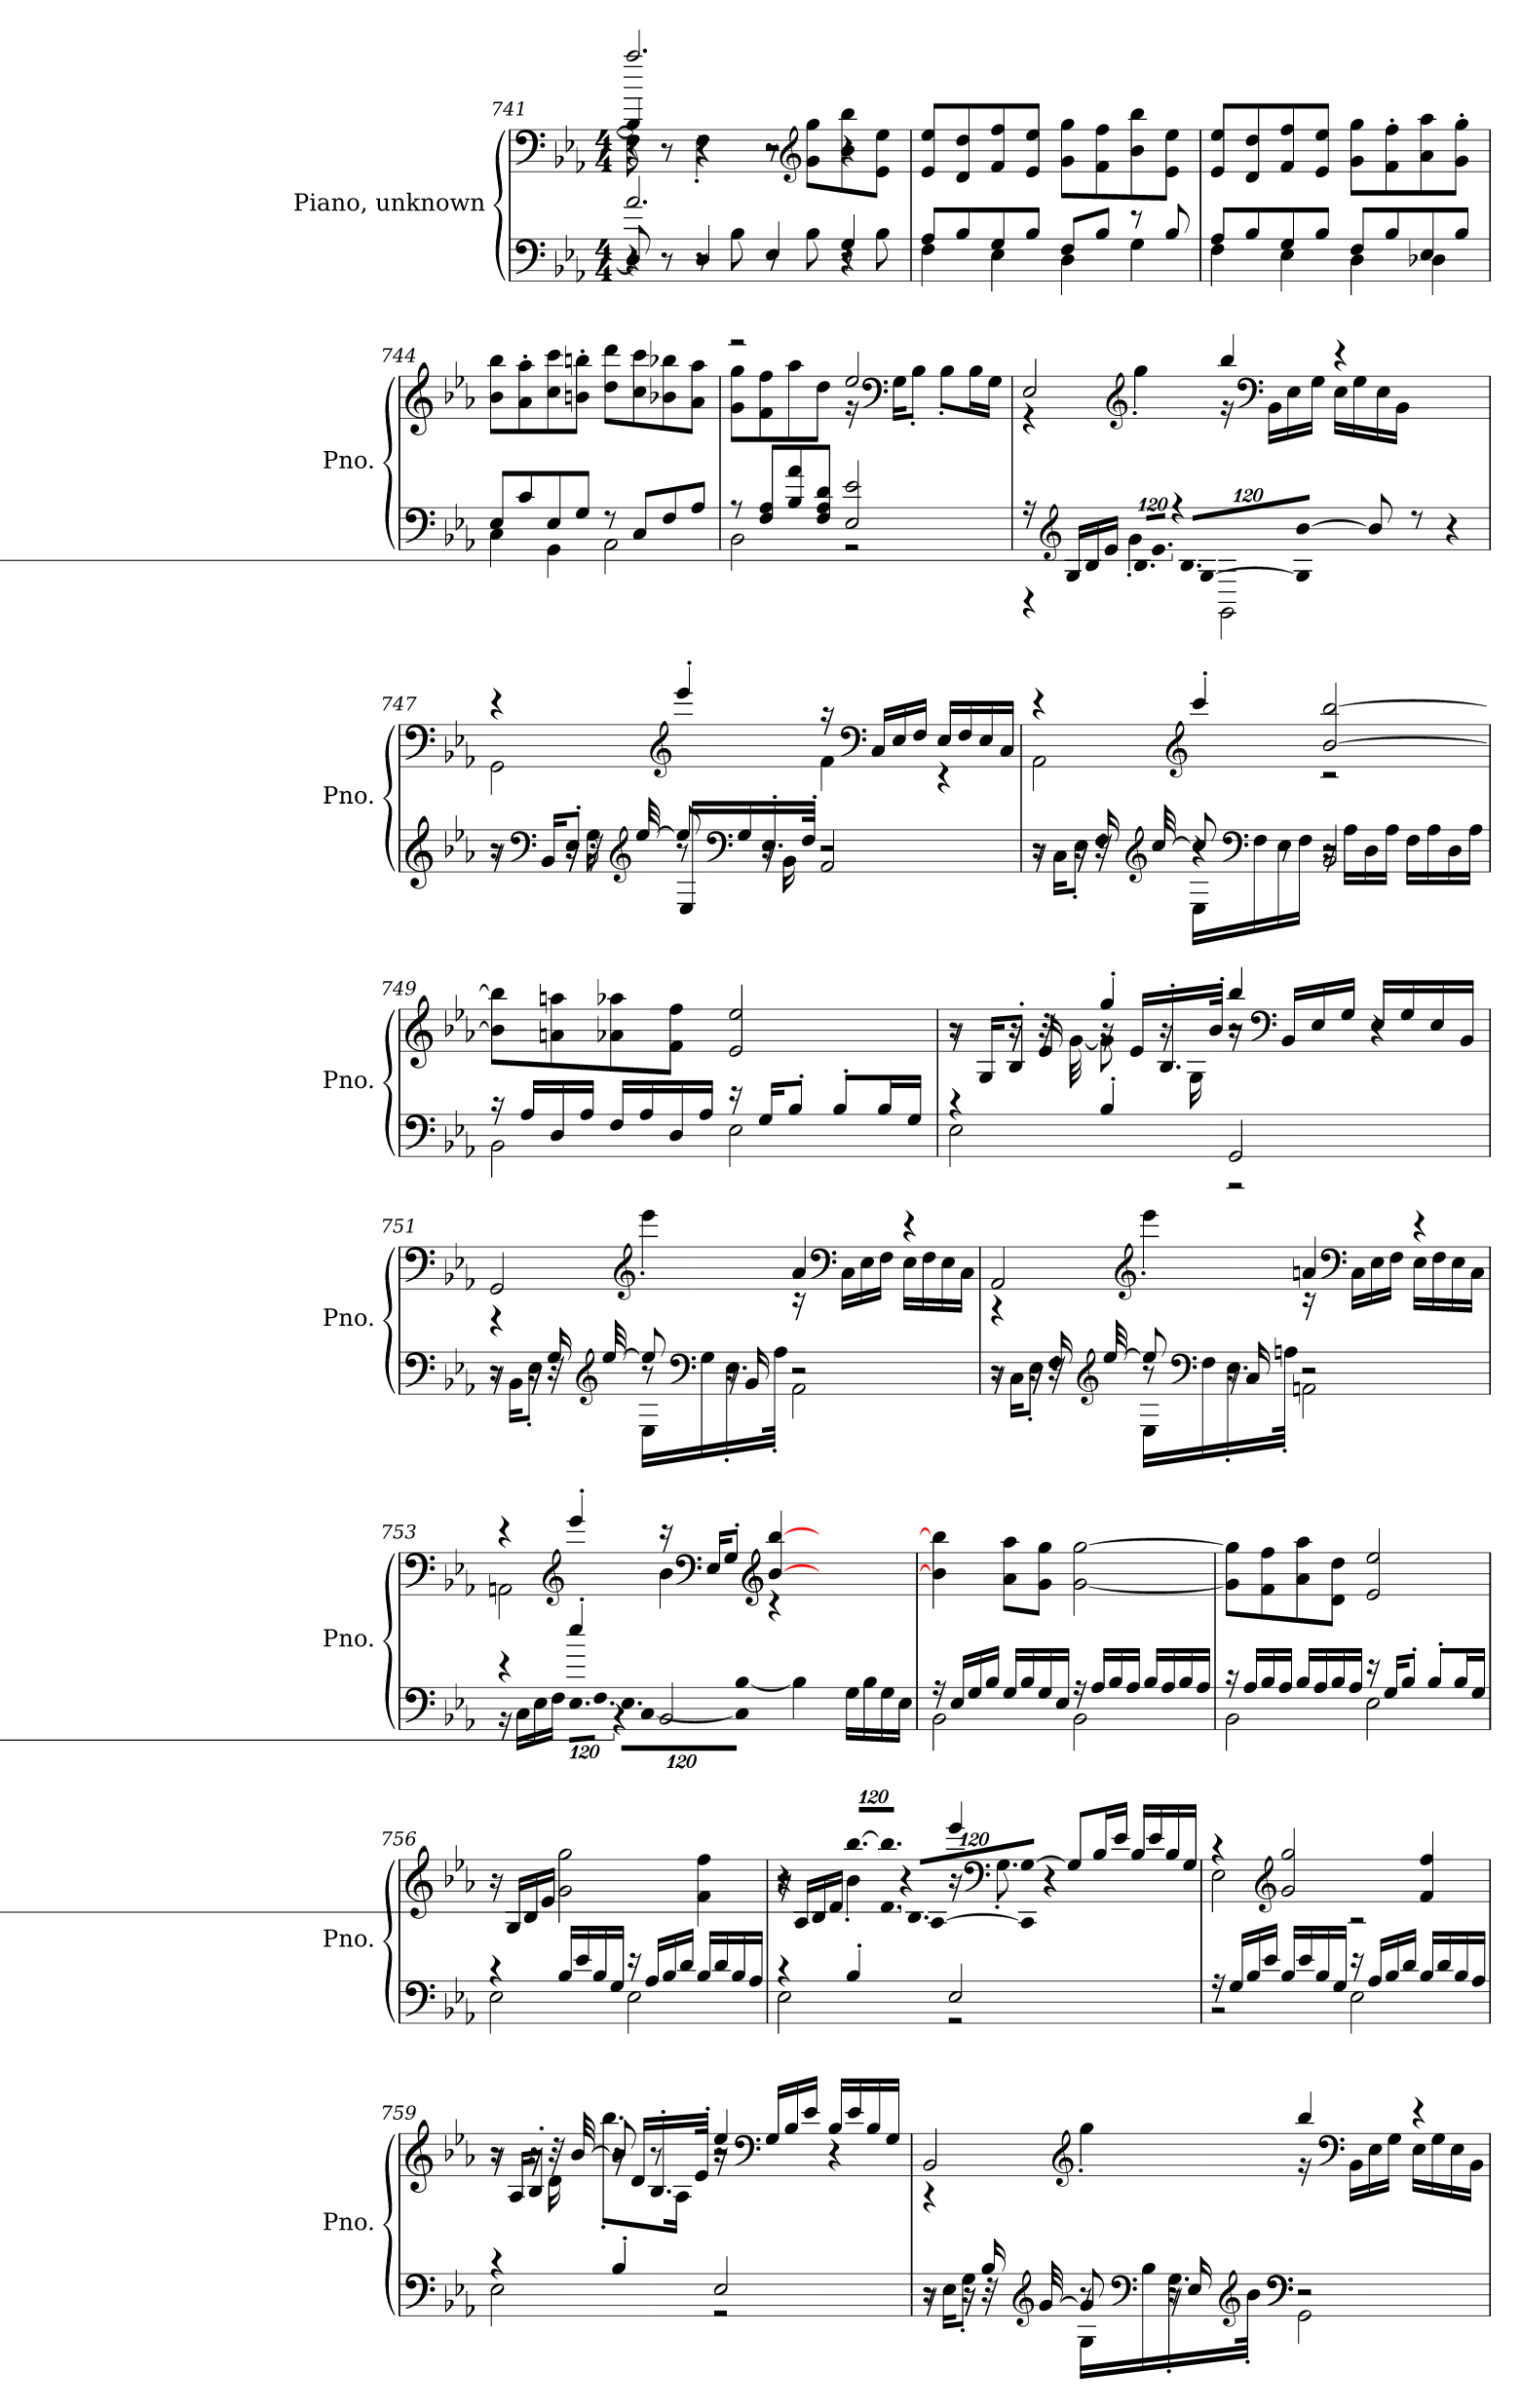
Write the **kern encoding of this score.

**kern	**kern
*part1	*part1
*staff2	*staff1
*I"Piano, unknown	*
*I'Pno.	*
*clefF4	*clefF4
*k[b-e-a-]	*k[b-e-a-]
*M4/4	*M4/4
=741	=741
*^	*^
*	*^	*	*^
*	*	*	*	*	*^
2.a-/	4r	8D/]	2.aa-/	4r	4B/]	8F\]
.	.	8r	.	.	.	8r
.	8r	4D/	.	4F'\	4r	4r
.	8B-\	.	.	.	.	.
.	8r	4E-/	.	8r	2r	2r
*	*	*	*clefG2	*	*	*
.	8B-\	.	.	8g\ 8gg\L	.	.
4r	8r	4G/	4r	8b-\ 8bb-\	.	.
.	8B-\	.	.	8e-\ 8ee-\J	.	.
*	*v	*v	*	*	*	*
*	*	*v	*v	*v	*v
!!LO:LB:g=z
=742	=742	=742
8A-/L	4F\	8e-/ 8ee-/L
8B-/	.	8d/ 8dd/
8G/	4E-\	8f/ 8ff/
8B-/J	.	8e-/ 8ee-/J
8F/L	4D\	8g\ 8gg\L
8B-/J	.	8f\ 8ff\
8r	4G\	8b-\ 8bb-\
8B-/	.	8e-\ 8ee-\J
=743	=743	=743
8A-/L	4F\	8e-/ 8ee-/L
8B-/	.	8d/ 8dd/
8G/	4E-\	8f/ 8ff/
8B-/J	.	8e-/ 8ee-/J
8F/L	4D\	8g\ 8gg\L
8B-/	.	8f\' 8ff\'
8E-/	4D-X\	8a-\ 8aa-\
8B-/J	.	8g\' 8gg\'J
=744	=744	=744
8E-/L	4C\	8b-\ 8bb-\L
8c/	.	8a-\' 8aa-\'
8E-/	4GG\	8cc\ 8ccc\
8G/J	.	8bn\' 8bbn\'J
8r	2AA-\	8dd\ 8ddd\L
8C/L	.	8cc\ 8ccc\
8F/	.	8b-X\ 8bb-X\
8A-/J	.	8a-\ 8aa-\J
=745	=745	=745
*	*	*^
8r	2BB-\	2r	8g\ 8gg\L
8F/ 8A-/L	.	.	8f\ 8ff\
8B-/ 8a-/	.	.	8aa-\
8F/ 8A-/ 8d/J	.	.	8dd\J
2E-/ 2e-/	2r	2ee-/	16r
*	*	*clefF4	*
.	.	.	16G\KL
.	.	.	8B-'\J
.	.	.	8B-'\L
.	.	.	16B-\L
.	.	.	16G\JJ
!!LO:PB:g=z	!!
=746	=746	=746	=746
16r	4r	2E-/	4r
*clefG2	*	*	*
16G/LL	.	.	.
16B-/	.	.	.
16e-/JJ	.	.	.
*	*	*clefG2	*
!LO:N:vis=32.	!	!	!
1920%103B-/LLL	4g'\	.	4gg'\
!LO:N:vis=32.	!	!	!
1920%103e-/JJJ	.	.	.
!LO:N:vis=64	!	!	!
960%17r	.	.	.
!LO:N:vis=32.	!	!	!
1920%103B-/LLL	.	.	.
!LO:N:vis=32	!	!	!
[640%23G/	.	.	.
!LO:N:vis=32	!	!	!
640%23G/] [640%23b-/JJJ	.	.	.
.	2GG\	4bb-/	16r
8b-/]	.	.	.
*	*	*clefF4	*
.	.	.	16BB-\LL
.	.	.	16E-\
8r	.	.	.
.	.	.	16G\JJ
.	.	4r	16E-\LL
4r	.	.	.
.	.	.	16G\
.	.	.	16E-\
.	.	.	16BB-\JJ
.	1920ryy	1920ryy	1920ryy
!!LO:LB:g=z	!!
=747	=747	=747	=747
*	*^	*	*
8r	8r	16r	4r	2GG\
*clefF4	*	*	*	*
.	.	16BB-/KL	.	.
16r	16r	8E-'/J	.	.
32r	16G\	.	.	.
*clefG2	*	*	*	*
[32ee-/	.	.	.	.
*	*	*	*clefG2	*
8ee-/]	8r	16E-/LL	4eee-'/	.
*clefF4	*	*	*	*
.	.	16G/	.	.
8r	16r	16.E-'/	.	.
.	16BB-\	.	.	.
.	.	32F'/JJk	.	.
2r	2r	2AA-/	16r	4f\
*	*	*	*clefF4	*
.	.	.	16C/LL	.
.	.	.	16E-/	.
.	.	.	16F/JJ	.
.	.	.	16E-/LL	4r
.	.	.	16F/	.
.	.	.	16E-/	.
.	.	.	16C/JJ	.
!!LO:LB:g=z	!!
=748	=748	=748	=748	=748
8r	16r	8r	4r	2AA-\
.	16C\KL	.	.	.
16r	8E-'\J	16r	.	.
32r	.	16F/	.	.
*clefG2	*	*	*	*
[32cc/	.	.	.	.
*	*	*	*clefG2	*
8cc/]	16E-\LL	4r	4ccc'/	.
*clefF4	*	*	*	*
.	16F\	.	.	.
8r	16E-\	.	.	.
.	16F\JJ	.	.	.
2r	16r	2BB-/	[2b-/ [2bb-/	2r
.	16A-\LL	.	.	.
.	16D\	.	.	.
.	16A-\JJ	.	.	.
.	16F\LL	.	.	.
.	16A-\	.	.	.
.	16D\	.	.	.
.	16A-\JJ	.	.	.
*	*v	*v	*	*
*	*	*v	*v
=749	=749	=749
16r	2BB-\	8b-\] 8bb-\]L
16A-/LL	.	.
16D/	.	8an\ 8aan\
16A-/JJ	.	.
16F/LL	.	8a-X\ 8aa-X\
16A-/	.	.
16D/	.	8f\ 8ff\J
16A-/JJ	.	.
16r	2E-\	2e-/ 2ee-/
16G/KL	.	.
8B-'/J	.	.
8B-'/L	.	.
16B-/L	.	.
16G/JJ	.	.
!!LO:LB:g=z
=750	=750	=750
*	*	*^
*	*	*	*^
4r	2E-\	8r	8r	16r
.	.	.	.	16G/KL
.	.	16r	16r	8B-'/J
.	.	16e-/	32r	.
.	.	.	[32g\	.
4B-'/	.	4gg'/	8g\]	16r
.	.	.	.	16e-/LL
.	.	.	16r	16.B-'/
.	.	.	16G\	.
.	.	.	.	32b-'/JJk
2GG/	2r	4bb-/	2r	16r
*	*	*clefF4	*	*
.	.	.	.	16BB-/LL
.	.	.	.	16E-/
.	.	.	.	16G/JJ
.	.	4r	.	16E-/LL
.	.	.	.	16G/
.	.	.	.	16E-/
.	.	.	.	16BB-/JJ
*	*	*	*v	*v
!!LO:LB:g=z
=751	=751	=751	=751
*	*^	*	*
8r	16r	8r	2GG/	4r
.	16BB-\KL	.	.	.
16r	8E-'\J	16r	.	.
32r	.	16G/	.	.
*clefG2	*	*	*	*
[32ee-/	.	.	.	.
*	*	*	*clefG2	*
8ee-/]	16E-\LL	8r	.	4eee-'\
*clefF4	*	*	*	*
.	16G\	.	.	.
8r	16.E-'\	16r	.	.
.	.	16BB-/	.	.
.	32A-'\JJk	.	.	.
2r	2AA-\	2r	4a-/	16r
*	*	*	*clefF4	*
.	.	.	.	16C\LL
.	.	.	.	16E-\
.	.	.	.	16F\JJ
.	.	.	4r	16E-\LL
.	.	.	.	16F\
.	.	.	.	16E-\
.	.	.	.	16C\JJ
!!LO:LB:g=z	!!
=752	=752	=752	=752	=752
8r	16r	8r	2AA-/	4r
.	16C\KL	.	.	.
16r	8E-'\J	16r	.	.
32r	.	16F/	.	.
*clefG2	*	*	*	*
[32ee-/	.	.	.	.
*	*	*	*clefG2	*
8ee-/]	16E-\LL	8r	.	4eee-'\
*clefF4	*	*	*	*
.	16F\	.	.	.
8r	16.E-'\	16r	.	.
.	.	16C/	.	.
.	32An'\JJk	.	.	.
2r	2AAn\	2r	4an/	16r
*	*	*	*clefF4	*
.	.	.	.	16C\LL
.	.	.	.	16E-\
.	.	.	.	16F\JJ
.	.	.	4r	16E-\LL
.	.	.	.	16F\
.	.	.	.	16E-\
.	.	.	.	16C\JJ
*	*v	*v	*	*
!!LO:PB:g=z	!!
=753	=753	=753	=753
4r	16r	4r	2AAn\
.	16C\LL	.	.
.	16E-\	.	.
.	16F\JJ	.	.
*	*	*clefG2	*
!	!LO:N:vis=32.	!	!
4ee-'/	1920%103E-\LLL	4eee-'/	.
!	!LO:N:vis=32.	!	!
.	1920%103F\JJJ	.	.
!	!LO:N:vis=64	!	!
.	960%17r	.	.
!	!LO:N:vis=32.	!	!
.	1920%103E-\LLL	.	.
!	!LO:N:vis=32	!	!
.	[640%23C\	.	.
!	!LO:N:vis=32	!	!
.	640%23C\] [640%23B-\JJJ	.	.
2BB-/	.	16r	4b-\
.	4B-\]	.	.
*	*	*clefF4	*
.	.	16E-/KL	.
.	.	8G'/J	.
*	*	*clefG2	*
.	.	[4b-/ [4bb-/	4r
.	16G\LL	.	.
.	16B-\	.	.
.	16G\	.	.
.	16E-\JJ	.	.
1920ryy	.	1920ryy	1920ryy
*	*	*v	*v
=754	=754	=754
16r	2BB-\	4b-\] 4bb-\]
16E-/LL	.	.
16G/	.	.
16B-/JJ	.	.
16G/LL	.	8a-\ 8aa-\L
16B-/	.	.
16G/	.	8g\ 8gg\J
16E-/JJ	.	.
16r	2BB-\	[2g\ [2gg\
16A-/LL	.	.
16B-/	.	.
16A-/JJ	.	.
16B-/LL	.	.
16A-/	.	.
16B-/	.	.
16A-/JJ	.	.
!!LO:LB:g=z
=755	=755	=755
16r	2BB-\	8g\] 8gg\]L
16A-/LL	.	.
16B-/	.	8f\ 8ff\
16A-/JJ	.	.
16B-/LL	.	8a-\ 8aa-\
16A-/	.	.
16B-/	.	8d\ 8dd\J
16A-/JJ	.	.
16r	2E-\	2e-/ 2ee-/
16G/KL	.	.
8B-'/J	.	.
8B-'/L	.	.
16B-/L	.	.
16G/JJ	.	.
=756	=756	=756
4r	2E-\	16r
.	.	16G/LL
.	.	16B-/
.	.	16e-/JJ
16B-/LL	.	2g\ 2gg\
16e-/	.	.
16B-/	.	.
16G/JJ	.	.
16r	2E-\	.
16A-/LL	.	.
16B-/	.	.
16d/JJ	.	.
16B-/LL	.	4f\ 4ff\
16d/	.	.
16B-/	.	.
16A-/JJ	.	.
!!LO:LB:g=z
=757	=757	=757
*	*	*^
*	*	*	*^
4r	2E-\	2r	4r	16r
.	.	.	.	16A-/LL
.	.	.	.	16B-/
.	.	.	.	16d/JJ
!	!	!	!	!LO:N:vis=32.
4B-'/	.	.	4b-'\	[1920%103bb-/LLL
!	!	!	!	!LO:N:vis=32.
.	.	.	.	1920%103d/ 1920%103bb-/]JJJ
!	!	!	!	!LO:N:vis=64
.	.	.	.	960%17r
!	!	!	!	!LO:N:vis=32.
.	.	.	.	1920%103B-/LLL
!	!	!	!	!LO:N:vis=32
.	.	.	.	[640%23A-/
!	!	!	!	!LO:N:vis=32
.	.	.	.	640%23A-/] [640%23ee-/JJJ
2E-/	2r	4eee-/	16r	.
.	.	.	.	8ee-/L]
*	*	*clefF4	*	*
.	.	.	8.G'\	.
.	.	.	.	16B-/L
.	.	.	.	16e-/JJ
.	.	4r	4r	.
.	.	.	.	16B-/LL
.	.	.	.	16e-/
.	.	.	.	16B-/
.	.	.	.	16G/JJ
1920ryy	1920ryy	1920ryy	1920ryy	.
*	*	*	*v	*v
=758	=758	=758	=758
16r	2r	4r	2E-\
16G/LL	.	.	.
16B-/	.	.	.
16e-/JJ	.	.	.
*	*	*clefG2	*
16B-/LL	.	2g/ 2gg/	.
16e-/	.	.	.
16B-/	.	.	.
16G/JJ	.	.	.
16r	2E-\	.	2r
16A-/LL	.	.	.
16B-/	.	.	.
16d/JJ	.	.	.
16B-/LL	.	4f/ 4ff/	.
16d/	.	.	.
16B-/	.	.	.
16A-/JJ	.	.	.
!!LO:LB:g=z
=759	=759	=759	=759
*	*	*	*^
4r	2E-\	8r	8r	16r
.	.	.	.	16A-/KL
.	.	16r	16r	8B-'/J
.	.	32r	16d\	.
.	.	[32b-/	.	.
4B-'/	.	8b-/]	8.bb-'\L	16r
.	.	.	.	16d/LL
.	.	8r	.	16.B-'/
.	.	.	16A-\Jk	.
.	.	.	.	32e-'/JJk
2E-/	2r	4ee-/	2r	16r
*	*	*clefF4	*	*
.	.	.	.	16G/LL
.	.	.	.	16B-/
.	.	.	.	16e-/JJ
.	.	4r	.	16B-/LL
.	.	.	.	16e-/
.	.	.	.	16B-/
.	.	.	.	16G/JJ
*	*	*	*v	*v
!!LO:LB:g=z
=760	=760	=760	=760
*	*^	*	*
8r	16r	8r	2BB-/	4r
.	16E-\KL	.	.	.
16r	8G'\J	16r	.	.
32r	.	16B-/	.	.
*clefG2	*	*	*	*
[32g/	.	.	.	.
*	*	*	*clefG2	*
8g/]	16G\LL	8r	.	4gg'\
*clefF4	*	*	*	*
.	16B-\	.	.	.
8r	16.G'\	16r	.	.
.	.	16E-/	.	.
*clefG2	*	*	*	*
.	32b-'\JJk	.	.	.
*clefF4	*	*	*	*
2r	2GG\	2r	4bb-/	16r
*	*	*	*clefF4	*
.	.	.	.	16BB-\LL
.	.	.	.	16E-\
.	.	.	.	16G\JJ
.	.	.	4r	16E-\LL
.	.	.	.	16G\
.	.	.	.	16E-\
.	.	.	.	16BB-\JJ
*v	*v	*v	*	*
*	*v	*v
=	=
*-	*-
